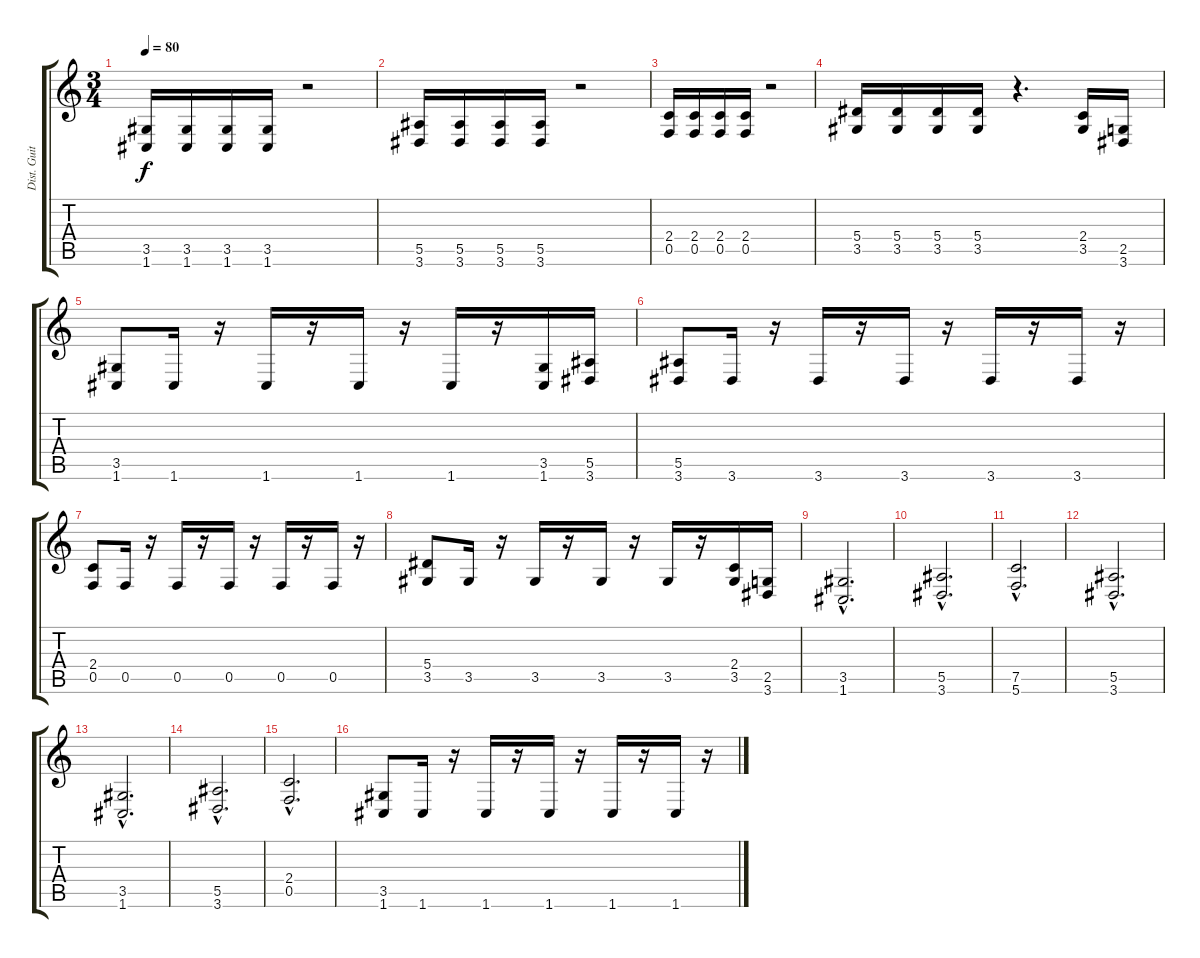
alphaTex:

\track ("Dist. Guitar" "Dist. Guit") {instrument distortionguitar}
\staff {score tabs}
\tuning (C4 G3 Eb3 Bb2 F2 C2) {hide}
\ts (3 4)
\tempo 80
\clef g2
\ks c
(3.5 1.6).16{dy f} (3.5 1.6).16 (3.5 1.6).16 (3.5 1.6).16 r.2 |
(5.5 3.6).16 (5.5 3.6).16 (5.5 3.6).16 (5.5 3.6).16 r.2 |
(2.4 0.5).16 (2.4 0.5).16 (2.4 0.5).16 (2.4 0.5).16 r.2 |
(5.4 3.5).16 (5.4 3.5).16 (5.4 3.5).16 (5.4 3.5).16 r.4{d} (2.4 3.5).16 (2.5 3.6).16 |
(3.5 1.6).8 1.6.16 r.16 1.6.16 r.16 1.6.16 r.16 1.6.16 r.16 (3.5 1.6).16 (5.5 3.6).16 |
(5.5 3.6).8 3.6.16 r.16 3.6.16 r.16 3.6.16 r.16 3.6.16 r.16 3.6.16 r.16 |
(2.4 0.5).8 0.5.16 r.16 0.5.16 r.16 0.5.16 r.16 0.5.16 r.16 0.5.16 r.16 |
(5.4 3.5).8 3.5.16 r.16 3.5.16 r.16 3.5.16 r.16 3.5.16 r.16 (2.4 3.5).16 (2.5 3.6).16 |
(3.5{hac} 1.6{hac}).2{d} |
(5.5{hac} 3.6{hac}).2{d} |
(7.5{hac} 5.6{hac}).2{d} |
(5.5{hac} 3.6{hac}).2{d} |
(3.5{hac} 1.6{hac}).2{d} |
(5.5{hac} 3.6{hac}).2{d} |
(2.4{hac} 0.5{hac}).2{d} |
(3.5 1.6).8 1.6.16 r.16 1.6.16 r.16 1.6.16 r.16 1.6.16 r.16 1.6.16 r.16
